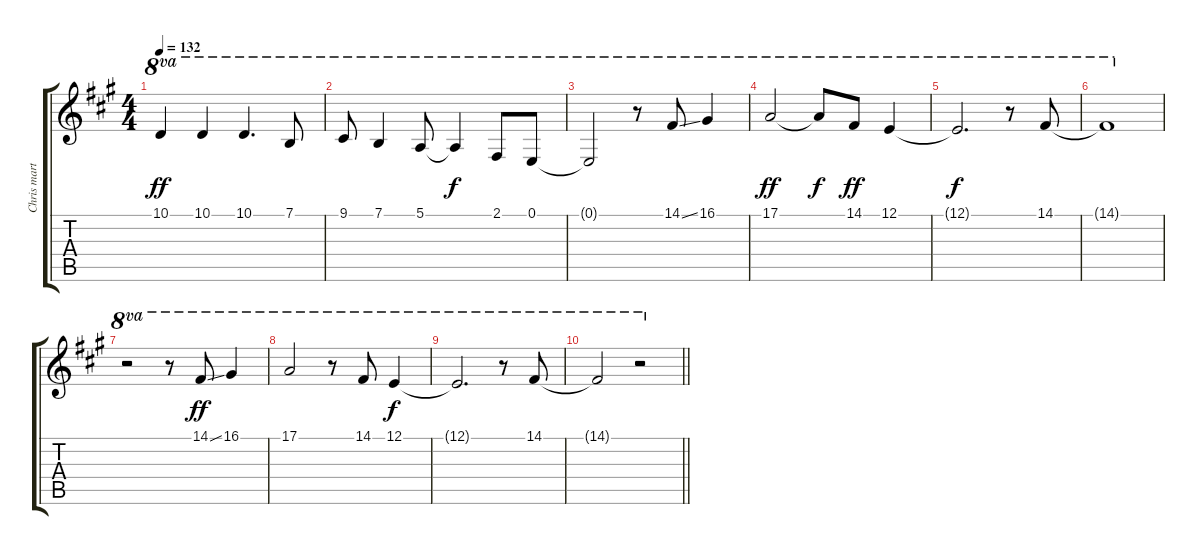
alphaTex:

\track ("Chris martin-vocals" "Chris mart") {instrument brightacousticpiano}
\staff {score tabs}
\tuning (E4 B3 G3 D3 A2 E2) {hide}
\ts (4 4)
\tempo 132
\clef g2
\ks a
10.1.4{ot 8va dy ff} 10.1.4{ot 8va} 10.1.4{d ot 8va} 7.1.8{ot 8va} |
9.1.8{ot 8va} 7.1.4{ot 8va} 5.1.8{ot 8va} 5.1{t}.4{ot 8va dy f} 2.1.8{ot 8va} 0.1.8{ot 8va} |
0.1{t}.2{ot 8va} r.8{ot 8va} 14.1{ss}.8{ot 8va} 16.1.4{ot 8va} |
17.1.2{ot 8va dy ff} 17.1{t}.8{ot 8va dy f} 14.1.8{ot 8va dy ff} 12.1.4{ot 8va} |
12.1{t}.2{d ot 8va dy f} r.8{ot 8va} 14.1.8{ot 8va} |
14.1{t}.1{ot 8va} |
r.2{ot 8va} r.8{ot 8va} 14.1{ss}.8{ot 8va dy ff} 16.1.4{ot 8va} |
17.1.2{ot 8va} r.8{ot 8va} 14.1.8{ot 8va} 12.1.4{ot 8va dy f} |
12.1{t}.2{d ot 8va} r.8{ot 8va} 14.1.8{ot 8va} |
\barLineRight lightlight
14.1{t}.2{ot 8va} r.2{ot 8va}
